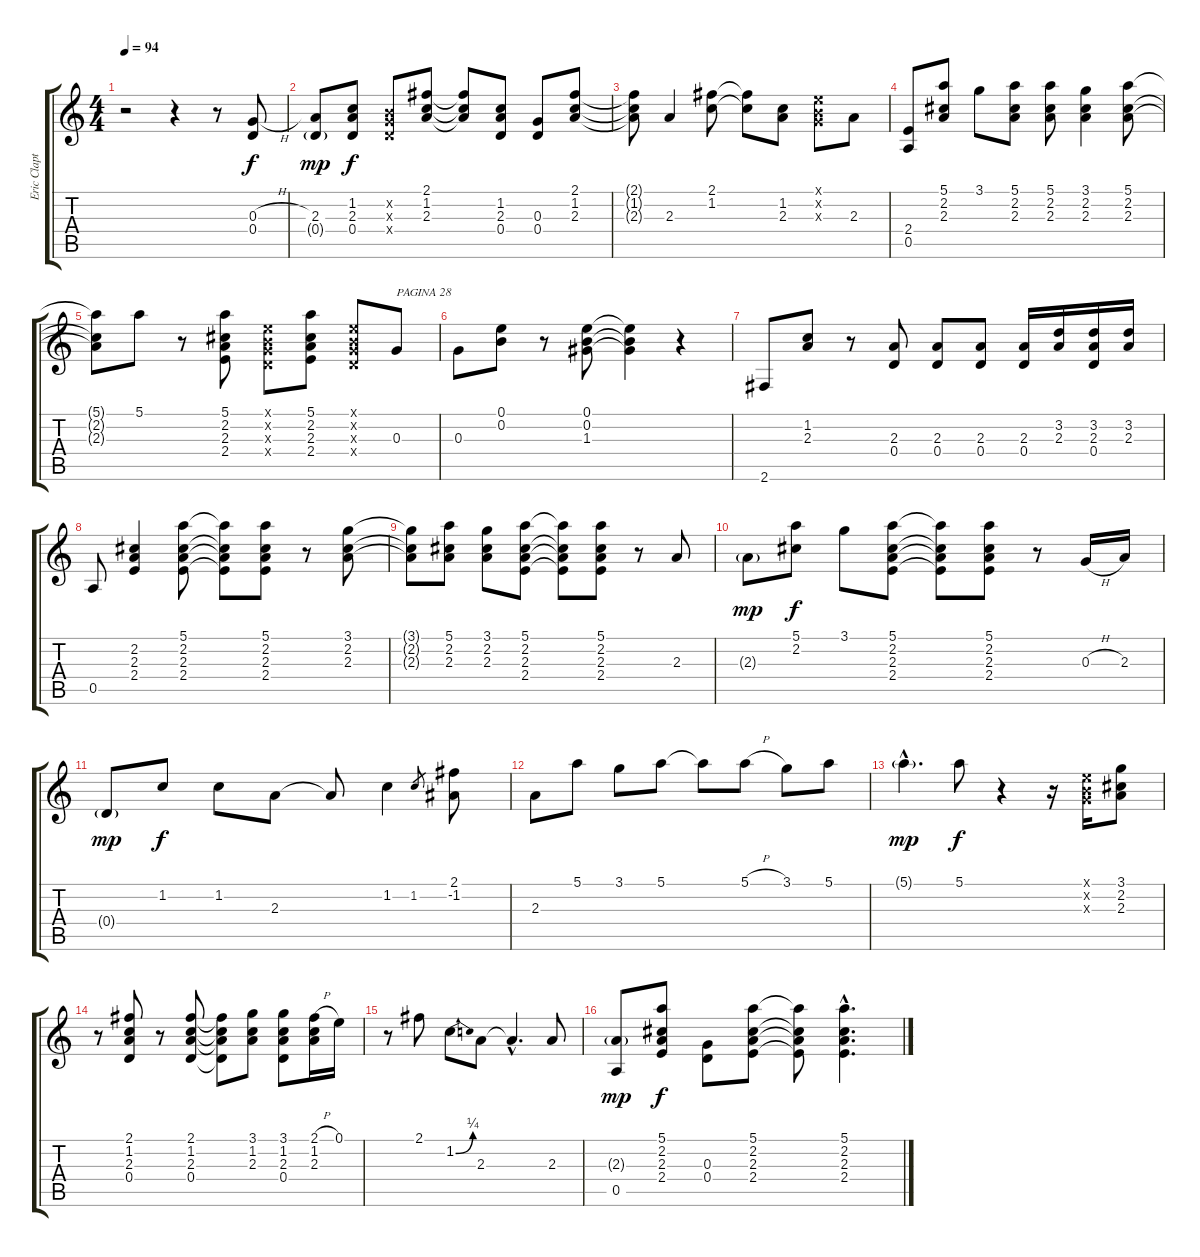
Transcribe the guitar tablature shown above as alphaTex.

\track ("Eric Clapton" "Eric Clapt") {instrument electricguitarclean}
\staff {score tabs}
\tuning (E4 B3 G3 D3 A2 E2) {hide}
\ts (4 4)
\tempo 94
\clef g2
\ks c
r.2{dy mp} r.4 r.8 (0.3{h} 0.4).8{dy f} |
(2.3 0.4{g}).8{dy mp} (1.2 2.3 0.4).8{dy f} (0.2{x} 0.3{x} 0.4{x}).8 (2.1 1.2 2.3).8 (2.1{t} 1.2{t} 2.3{t}).8 (1.2 2.3 0.4).8 (0.3 0.4).8 (2.1 1.2 2.3).8 |
(2.1{t} 1.2{t} 2.3{t}).8 2.3.4 (2.1 1.2).8 (2.1{t} 1.2{t}).8 (1.2 2.3).8 (0.1{x} 0.2{x} 0.3{x}).8 2.3.8 |
(2.4 0.5).8 (5.1 2.2 2.3).8 3.1.8 (5.1 2.2 2.3).8 (5.1 2.2 2.3).8 (3.1 2.2 2.3).4 (5.1 2.2 2.3).8 |
(5.1{t} 2.2{t} 2.3{t}).8 5.1.8 r.8 (5.1 2.2 2.3 2.4).8 (0.1{x} 0.2{x} 0.3{x} 0.4{x}).8 (5.1 2.2 2.3 2.4).8 (0.1{x} 0.2{x} 0.3{x} 0.4{x}).8 0.3.8{txt "PAGINA 28"} |
0.3.8 (0.1 0.2).8 r.8 (0.1 0.2 1.3).8 (0.1{t} 0.2{t} 1.3{t}).4 r.4 |
2.6.8 (1.2 2.3).8 r.8 (2.3 0.4).8 (2.3 0.4).8 (2.3 0.4).8 (2.3 0.4).16 (3.2 2.3).16 (3.2 2.3 0.4).16 (3.2 2.3).16 |
0.5.8 (2.2 2.3 2.4).4 (5.1 2.2 2.3 2.4).8 (5.1{t} 2.2{t} 2.3{t} 2.4{t}).8 (5.1 2.2 2.3 2.4).8 r.8 (3.1 2.2 2.3).8 |
(3.1{t} 2.2{t} 2.3{t}).8 (5.1 2.2 2.3).8 (3.1 2.2 2.3).8 (5.1 2.2 2.3 2.4).8 (5.1{t} 2.2{t} 2.3{t} 2.4{t}).8 (5.1 2.2 2.3 2.4).8 r.8 2.3.8 |
2.3{g}.8{dy mp} (5.1 2.2).8{dy f} 3.1.8 (5.1 2.2 2.3 2.4).8 (5.1{t} 2.2{t} 2.3{t} 2.4{t}).8 (5.1 2.2 2.3 2.4).8 r.8 0.3{h}.16 2.3.16 |
0.4{g}.8{dy mp} 1.2.8{dy f} 1.2.8 2.3.8 2.3{t}.8 1.2.4 1.2.8{gr} (2.1 -1.2).8 |
2.3.8 5.1.8 3.1.8 5.1.8 5.1{t}.8 5.1{h}.8 3.1.8 5.1.8 |
5.1{g hac}.4{d dy mp} 5.1.8{dy f} r.4 r.16 (0.1{x} 0.2{x} 0.3{x}).16 (3.1 2.2 2.3).8 |
r.8 (2.1 1.2 2.3 0.4).8 r.8 (2.1 1.2 2.3 0.4).8 (2.1{t} 1.2{t} 2.3{t} 0.4{t}).8 (3.1 1.2 2.3).8 (3.1 1.2 2.3 0.4).8 (2.1{h} 1.2 2.3).16 0.1.16 |
r.8 2.1.8 1.2{be (bend 0 0 60 1)}.8 2.3.8 2.3{hac t}.4{d} 2.3.8 |
(2.3{g} 0.5).8{dy mp} (5.1 2.2 2.3 2.4).8{dy f} (0.3 0.4).8 (5.1 2.2 2.3 2.4).8 (5.1{t} 2.2{t} 2.3{t} 2.4{t}).8 (5.1{hac} 2.2{hac} 2.3{hac} 2.4{hac}).4{d}
